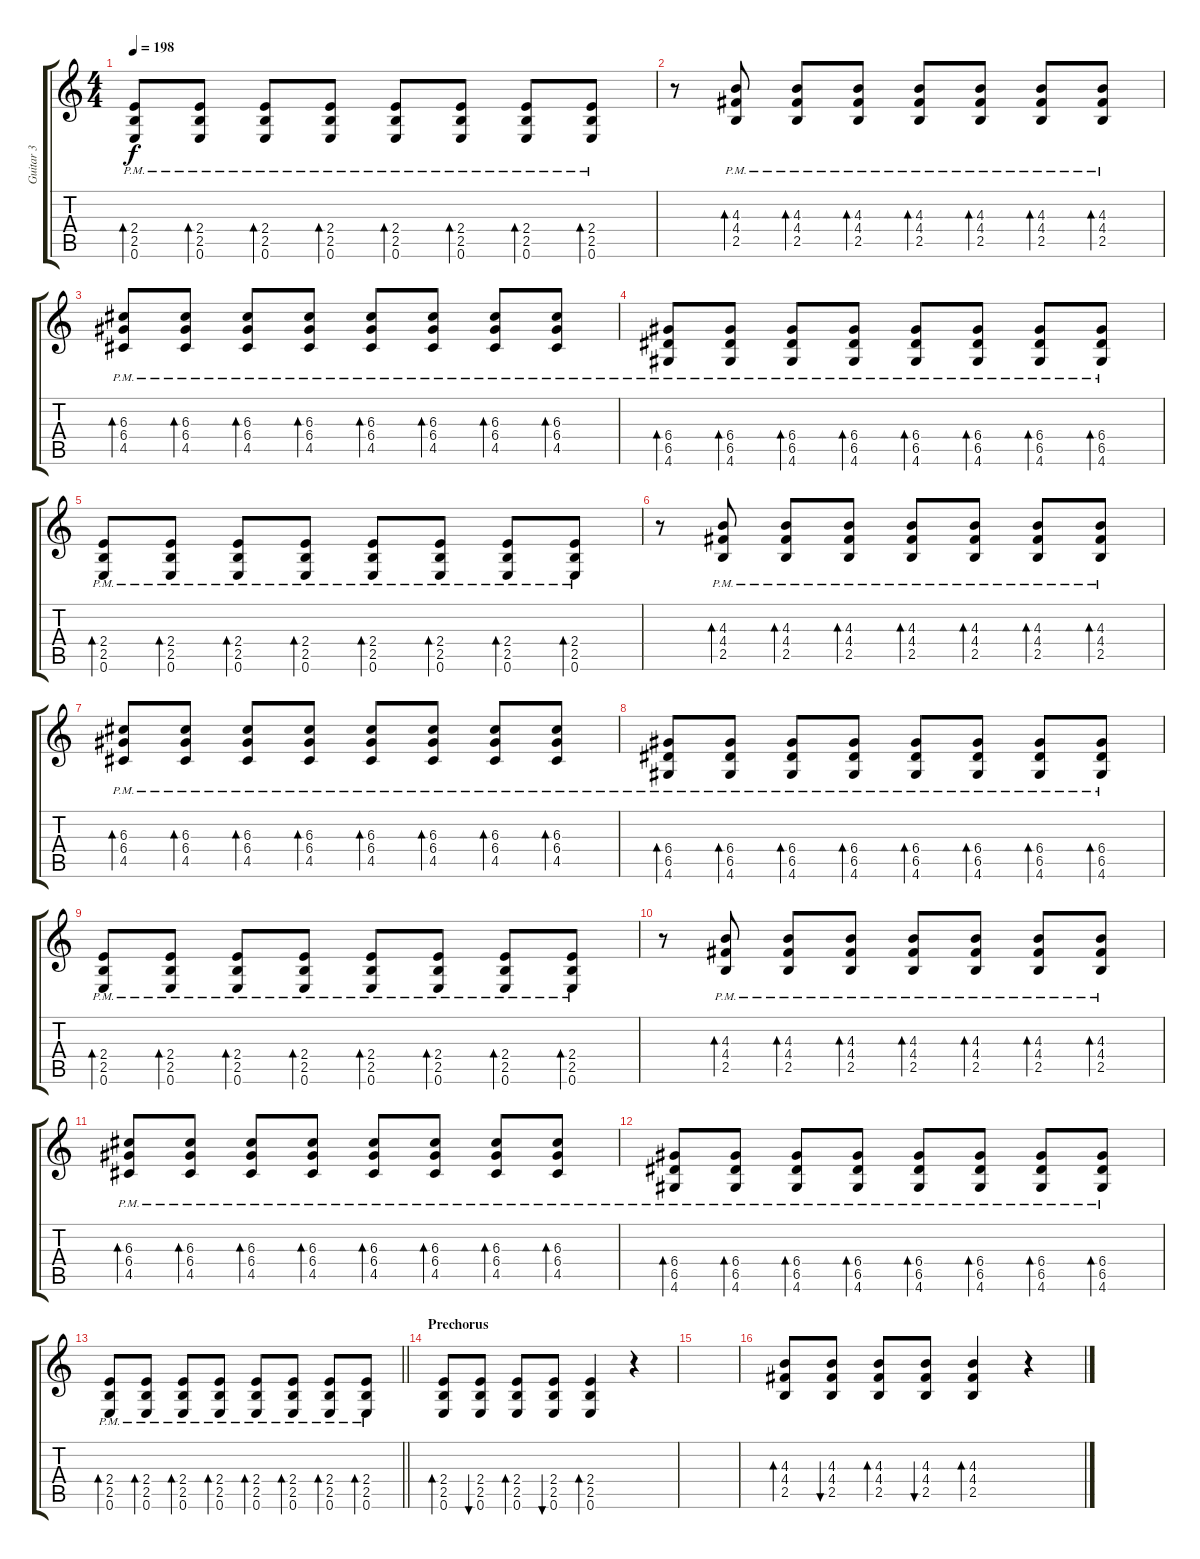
\track ("Guitar 3" "Guitar 3") {instrument overdrivenguitar}
\staff {score tabs}
\tuning (E4 B3 G3 D3 A2 E2) {hide}
\ts (4 4)
\tempo 198
\clef g2
\ks c
(2.4{pm} 2.5{pm} 0.6{pm}).8{bd 30 dy f} (2.4{pm} 2.5{pm} 0.6{pm}).8{bd 30} (2.4{pm} 2.5{pm} 0.6{pm}).8{bd 30} (2.4{pm} 2.5{pm} 0.6{pm}).8{bd 30} (2.4{pm} 2.5{pm} 0.6{pm}).8{bd 30} (2.4{pm} 2.5{pm} 0.6{pm}).8{bd 30} (2.4{pm} 2.5{pm} 0.6{pm}).8{bd 30} (2.4{pm} 2.5 0.6).8{bd 30} |
r.8 (4.3{pm} 4.4{pm} 2.5{pm}).8{bd 30} (4.3{pm} 4.4{pm} 2.5{pm}).8{bd 30} (4.3{pm} 4.4{pm} 2.5{pm}).8{bd 30} (4.3{pm} 4.4{pm} 2.5{pm}).8{bd 30} (4.3{pm} 4.4{pm} 2.5{pm}).8{bd 30} (4.3{pm} 4.4{pm} 2.5{pm}).8{bd 30} (4.3{pm} 4.4{pm} 2.5{pm}).8{bd 30} |
(6.3{pm} 6.4{pm} 4.5{pm}).8{bd 30} (6.3{pm} 6.4{pm} 4.5{pm}).8{bd 30} (6.3{pm} 6.4{pm} 4.5{pm}).8{bd 30} (6.3{pm} 6.4{pm} 4.5{pm}).8{bd 30} (6.3{pm} 6.4{pm} 4.5{pm}).8{bd 30} (6.3{pm} 6.4{pm} 4.5{pm}).8{bd 30} (6.3{pm} 6.4{pm} 4.5{pm}).8{bd 30} (6.3{pm} 6.4{pm} 4.5{pm}).8{bd 30} |
(6.4{pm} 6.5{pm} 4.6{pm}).8{bd 30} (6.4{pm} 6.5{pm} 4.6{pm}).8{bd 30} (6.4{pm} 6.5{pm} 4.6{pm}).8{bd 30} (6.4{pm} 6.5{pm} 4.6{pm}).8{bd 30} (6.4{pm} 6.5{pm} 4.6{pm}).8{bd 30} (6.4{pm} 6.5{pm} 4.6{pm}).8{bd 30} (6.4{pm} 6.5{pm} 4.6{pm}).8{bd 30} (6.4{pm} 6.5{pm} 4.6{pm}).8{bd 30} |
(2.4{pm} 2.5{pm} 0.6{pm}).8{bd 30} (2.4{pm} 2.5{pm} 0.6{pm}).8{bd 30} (2.4{pm} 2.5{pm} 0.6{pm}).8{bd 30} (2.4{pm} 2.5{pm} 0.6{pm}).8{bd 30} (2.4{pm} 2.5{pm} 0.6{pm}).8{bd 30} (2.4{pm} 2.5{pm} 0.6{pm}).8{bd 30} (2.4{pm} 2.5{pm} 0.6{pm}).8{bd 30} (2.4{pm} 2.5 0.6).8{bd 30} |
r.8 (4.3{pm} 4.4{pm} 2.5{pm}).8{bd 30} (4.3{pm} 4.4{pm} 2.5{pm}).8{bd 30} (4.3{pm} 4.4{pm} 2.5{pm}).8{bd 30} (4.3{pm} 4.4{pm} 2.5{pm}).8{bd 30} (4.3{pm} 4.4{pm} 2.5{pm}).8{bd 30} (4.3{pm} 4.4{pm} 2.5{pm}).8{bd 30} (4.3{pm} 4.4{pm} 2.5{pm}).8{bd 30} |
(6.3{pm} 6.4{pm} 4.5{pm}).8{bd 30} (6.3{pm} 6.4{pm} 4.5{pm}).8{bd 30} (6.3{pm} 6.4{pm} 4.5{pm}).8{bd 30} (6.3{pm} 6.4{pm} 4.5{pm}).8{bd 30} (6.3{pm} 6.4{pm} 4.5{pm}).8{bd 30} (6.3{pm} 6.4{pm} 4.5{pm}).8{bd 30} (6.3{pm} 6.4{pm} 4.5{pm}).8{bd 30} (6.3{pm} 6.4{pm} 4.5{pm}).8{bd 30} |
(6.4{pm} 6.5{pm} 4.6{pm}).8{bd 30} (6.4{pm} 6.5{pm} 4.6{pm}).8{bd 30} (6.4{pm} 6.5{pm} 4.6{pm}).8{bd 30} (6.4{pm} 6.5{pm} 4.6{pm}).8{bd 30} (6.4{pm} 6.5{pm} 4.6{pm}).8{bd 30} (6.4{pm} 6.5{pm} 4.6{pm}).8{bd 30} (6.4{pm} 6.5{pm} 4.6{pm}).8{bd 30} (6.4{pm} 6.5{pm} 4.6{pm}).8{bd 30} |
(2.4{pm} 2.5{pm} 0.6{pm}).8{bd 30} (2.4{pm} 2.5{pm} 0.6{pm}).8{bd 30} (2.4{pm} 2.5{pm} 0.6{pm}).8{bd 30} (2.4{pm} 2.5{pm} 0.6{pm}).8{bd 30} (2.4{pm} 2.5{pm} 0.6{pm}).8{bd 30} (2.4{pm} 2.5{pm} 0.6{pm}).8{bd 30} (2.4{pm} 2.5{pm} 0.6{pm}).8{bd 30} (2.4{pm} 2.5 0.6).8{bd 30} |
r.8 (4.3{pm} 4.4{pm} 2.5{pm}).8{bd 30} (4.3{pm} 4.4{pm} 2.5{pm}).8{bd 30} (4.3{pm} 4.4{pm} 2.5{pm}).8{bd 30} (4.3{pm} 4.4{pm} 2.5{pm}).8{bd 30} (4.3{pm} 4.4{pm} 2.5{pm}).8{bd 30} (4.3{pm} 4.4{pm} 2.5{pm}).8{bd 30} (4.3{pm} 4.4{pm} 2.5{pm}).8{bd 30} |
(6.3{pm} 6.4{pm} 4.5{pm}).8{bd 30} (6.3{pm} 6.4{pm} 4.5{pm}).8{bd 30} (6.3{pm} 6.4{pm} 4.5{pm}).8{bd 30} (6.3{pm} 6.4{pm} 4.5{pm}).8{bd 30} (6.3{pm} 6.4{pm} 4.5{pm}).8{bd 30} (6.3{pm} 6.4{pm} 4.5{pm}).8{bd 30} (6.3{pm} 6.4{pm} 4.5{pm}).8{bd 30} (6.3{pm} 6.4{pm} 4.5{pm}).8{bd 30} |
(6.4{pm} 6.5{pm} 4.6{pm}).8{bd 30} (6.4{pm} 6.5{pm} 4.6{pm}).8{bd 30} (6.4{pm} 6.5{pm} 4.6{pm}).8{bd 30} (6.4{pm} 6.5{pm} 4.6{pm}).8{bd 30} (6.4{pm} 6.5{pm} 4.6{pm}).8{bd 30} (6.4{pm} 6.5{pm} 4.6{pm}).8{bd 30} (6.4{pm} 6.5{pm} 4.6{pm}).8{bd 30} (6.4{pm} 6.5{pm} 4.6{pm}).8{bd 30} |
\barLineRight lightlight
(2.4{pm} 2.5{pm} 0.6{pm}).8{bd 30} (2.4{pm} 2.5{pm} 0.6{pm}).8{bd 30} (2.4{pm} 2.5{pm} 0.6{pm}).8{bd 30} (2.4{pm} 2.5{pm} 0.6{pm}).8{bd 30} (2.4{pm} 2.5{pm} 0.6{pm}).8{bd 30} (2.4{pm} 2.5{pm} 0.6{pm}).8{bd 30} (2.4{pm} 2.5{pm} 0.6{pm}).8{bd 30} (2.4{pm} 2.5 0.6).8{bd 30} |
\section ("" "Prechorus")
(2.4 2.5 0.6).8{bd 30} (2.4 2.5 0.6).8{bu 30} (2.4 2.5 0.6).8{bd 30} (2.4 2.5 0.6).8{bu 30} (2.4 2.5 0.6).4{bd 30} r.4 |
|
(4.3 4.4 2.5).8{bd 30} (4.3 4.4 2.5).8{bu 30} (4.3 4.4 2.5).8{bd 30} (4.3 4.4 2.5).8{bu 30} (4.3 4.4 2.5).4{bd 30} r.4
